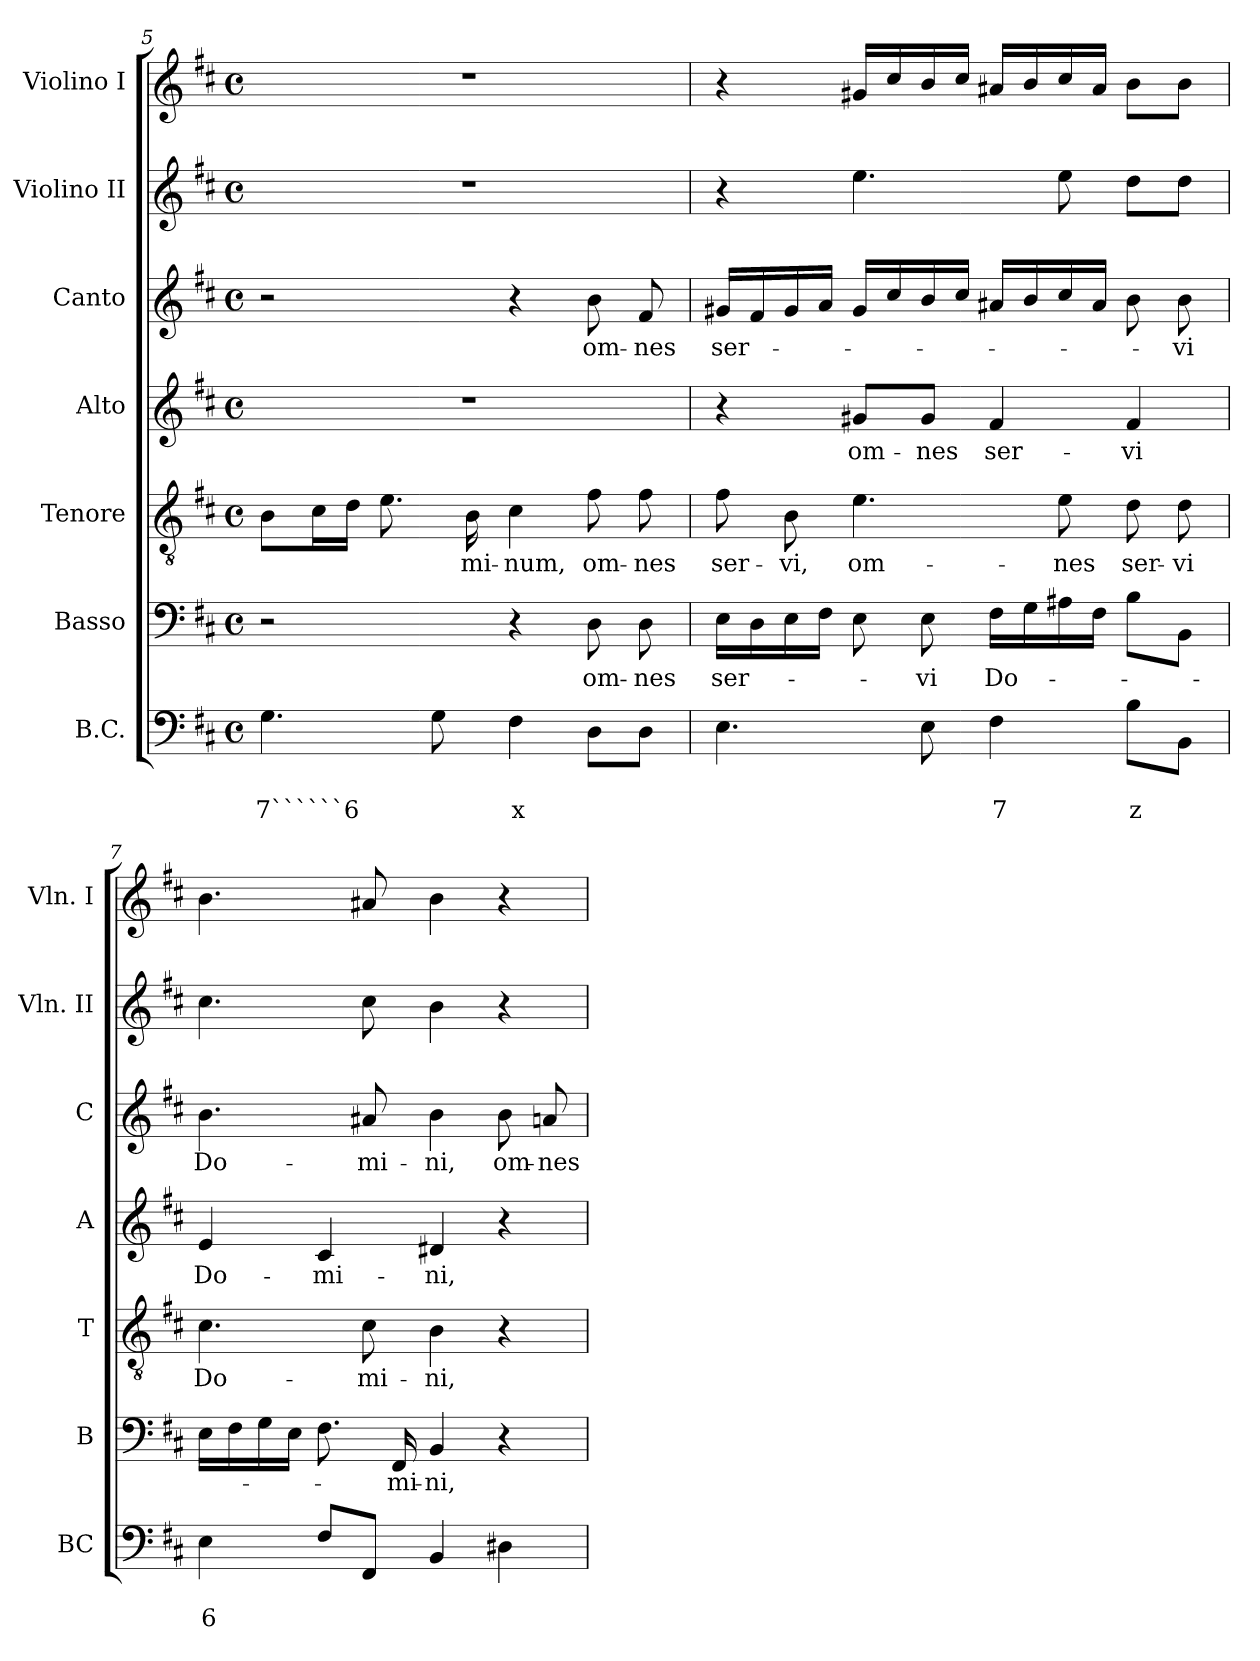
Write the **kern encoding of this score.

**kern	**text	**text	**kern	**text	**kern	**text	**kern	**text	**kern	**text	**kern	**kern
*part7	*part7	*part7	*part6	*part6	*part5	*part5	*part4	*part4	*part3	*part3	*part2	*part1
*staff7	*staff7	*staff7	*staff6	*staff6	*staff5	*staff5	*staff4	*staff4	*staff3	*staff3	*staff2	*staff1
*I"B.C.	*	*	*I"Basso	*	*I"Tenore	*	*I"Alto	*	*I"Canto	*	*I"Violino II	*I"Violino I
*I'BC	*	*	*I'B	*	*I'T	*	*I'A	*	*I'C	*	*I'Vln. II	*I'Vln. I
*clefF4	*	*	*clefF4	*	*clefGv2	*	*clefG2	*	*clefG2	*	*clefG2	*clefG2
*k[f#c#]	*	*	*k[f#c#]	*	*k[f#c#]	*	*k[f#c#]	*	*k[f#c#]	*	*k[f#c#]	*k[f#c#]
*D:	*	*	*D:	*	*D:	*	*D:	*	*D:	*	*D:	*D:
*M4/4	*	*	*M4/4	*	*M4/4	*	*M4/4	*	*M4/4	*	*M4/4	*M4/4
*met(c)	*	*	*met(c)	*	*met(c)	*	*met(c)	*	*met(c)	*	*met(c)	*met(c)
=5	=5	=5	=5	=5	=5	=5	=5	=5	=5	=5	=5	=5
!	!	!LO:LY:b	!	!	!	!	!	!	!	!	!	!
4.G\	.	7``````6	2r	.	8B\L	.	1r	.	2r	.	1r	1r
.	.	.	.	.	16c#\L	.	.	.	.	.	.	.
.	.	.	.	.	16d\JJ	.	.	.	.	.	.	.
.	.	.	.	.	8.e\	.	.	.	.	.	.	.
8G\	.	.	.	.	.	.	.	.	.	.	.	.
!	!	!	!	!	!	!LO:LY:b	!	!	!	!	!	!
.	.	.	.	.	16B\	-mi-	.	.	.	.	.	.
!	!	!LO:LY:b	!	!	!	!	!	!	!	!	!	!
!	!	!	!	!	!	!LO:LY:b	!	!	!	!	!	!
4F#\	.	x	4r	.	4c#\	-num,	.	.	4r	.	.	.
!	!	!	!	!LO:LY:b	!	!	!	!	!	!	!	!
!	!	!	!	!	!	!LO:LY:b	!	!	!	!	!	!
!	!	!	!	!	!	!	!	!	!	!LO:LY:b	!	!
8D\L	.	.	8D\	om-	8f#\	om-	.	.	8b\	om-	.	.
!	!	!	!	!LO:LY:b	!	!	!	!	!	!	!	!
!	!	!	!	!	!	!LO:LY:b	!	!	!	!	!	!
!	!	!	!	!	!	!	!	!	!	!LO:LY:b	!	!
8D\J	.	.	8D\	-nes	8f#\	-nes	.	.	8f#/	-nes	.	.
=6	=6	=6	=6	=6	=6	=6	=6	=6	=6	=6	=6	=6
!	!	!	!	!LO:LY:b	!	!	!	!	!	!	!	!
!	!	!	!	!	!	!LO:LY:b	!	!	!	!	!	!
!	!	!	!	!	!	!	!	!	!	!LO:LY:b	!	!
4.E\	.	.	16E\LL	ser-	8f#\	ser-	4r	.	16g#X/LL	ser-	4r	4r
.	.	.	16D\	.	.	.	.	.	16f#/	.	.	.
!	!	!	!	!	!	!LO:LY:b	!	!	!	!	!	!
.	.	.	16E\	.	8B\	-vi,	.	.	16g#/	.	.	.
.	.	.	16F#\JJ	.	.	.	.	.	16a/JJ	.	.	.
!	!	!	!	!	!	!LO:LY:b	!	!	!	!	!	!
!	!	!	!	!	!	!	!	!LO:LY:b	!	!	!	!
.	.	.	8E\	.	4.e\	om-	8g#X/L	om-	16g#/LL	.	4.ee\	16g#X/LL
.	.	.	.	.	.	.	.	.	16cc#/	.	.	16cc#/
!	!	!	!	!LO:LY:b	!	!	!	!	!	!	!	!
!	!	!	!	!	!	!	!	!LO:LY:b	!	!	!	!
8E\	.	.	8E\	-vi	.	.	8g#/J	-nes	16b/	.	.	16b/
.	.	.	.	.	.	.	.	.	16cc#/JJ	.	.	16cc#/JJ
!	!	!LO:LY:b	!	!	!	!	!	!	!	!	!	!
!	!	!	!	!LO:LY:b	!	!	!	!	!	!	!	!
!	!	!	!	!	!	!	!	!LO:LY:b	!	!	!	!
4F#\	.	7	16F#\LL	Do-	.	.	4f#/	ser-	16a#X/LL	.	.	16a#X/LL
.	.	.	16G\	.	.	.	.	.	16b/	.	.	16b/
!	!	!	!	!	!	!LO:LY:b	!	!	!	!	!	!
.	.	.	16A#X\	.	8e\	-nes	.	.	16cc#/	.	8ee\	16cc#/
.	.	.	16F#\JJ	.	.	.	.	.	16a#/JJ	.	.	16a#/JJ
!	!	!LO:LY:b	!	!	!	!	!	!	!	!	!	!
!	!	!	!	!	!	!LO:LY:b	!	!	!	!	!	!
!	!	!	!	!	!	!	!	!LO:LY:b	!	!	!	!
8B\L	.	z	8B\L	.	8d\	ser-	4f#/	-vi	8b\	.	8dd\L	8b\L
!	!	!	!	!	!	!LO:LY:b	!	!	!	!	!	!
!	!	!	!	!	!	!	!	!	!	!LO:LY:b	!	!
8BB\J	.	.	8BB\J	.	8d\	-vi	.	.	8b\	-vi	8dd\J	8b\J
!!LO:PB:g=z
=7	=7	=7	=7	=7	=7	=7	=7	=7	=7	=7	=7	=7
!	!	!LO:LY:b	!	!	!	!	!	!	!	!	!	!
!	!	!	!	!	!	!LO:LY:b	!	!	!	!	!	!
!	!	!	!	!	!	!	!	!LO:LY:b	!	!	!	!
!	!	!	!	!	!	!	!	!	!	!LO:LY:b	!	!
4E\	.	6	16E\LL	.	4.c#\	Do-	4e/	Do-	4.b\	Do-	4.cc#\	4.b\
.	.	.	16F#\	.	.	.	.	.	.	.	.	.
.	.	.	16G\	.	.	.	.	.	.	.	.	.
.	.	.	16E\JJ	.	.	.	.	.	.	.	.	.
!	!	!	!	!	!	!	!	!LO:LY:b	!	!	!	!
8F#/L	.	.	8.F#\	.	.	.	4c#/	-mi-	.	.	.	.
!	!	!	!	!	!	!LO:LY:b	!	!	!	!	!	!
!	!	!	!	!	!	!	!	!	!	!LO:LY:b	!	!
8FF#/J	.	.	.	.	8c#\	-mi-	.	.	8a#X/	-mi-	8cc#\	8a#X/
!	!	!	!	!LO:LY:b	!	!	!	!	!	!	!	!
.	.	.	16FF#/	-mi-	.	.	.	.	.	.	.	.
!	!	!	!	!LO:LY:b	!	!	!	!	!	!	!	!
!	!	!	!	!	!	!LO:LY:b	!	!	!	!	!	!
!	!	!	!	!	!	!	!	!LO:LY:b	!	!	!	!
!	!	!	!	!	!	!	!	!	!	!LO:LY:b	!	!
4BB/	.	.	4BB/	-ni,	4B\	-ni,	4d#X/	-ni,	4b\	-ni,	4b\	4b\
!	!	!	!	!	!	!	!	!	!	!LO:LY:b	!	!
4D#X\	.	.	4r	.	4r	.	4r	.	8b\	om-	4r	4r
!	!	!	!	!	!	!	!	!	!	!LO:LY:b	!	!
.	.	.	.	.	.	.	.	.	8an/	-nes	.	.
=	=	=	=	=	=	=	=	=	=	=	=	=
*-	*-	*-	*-	*-	*-	*-	*-	*-	*-	*-	*-	*-
